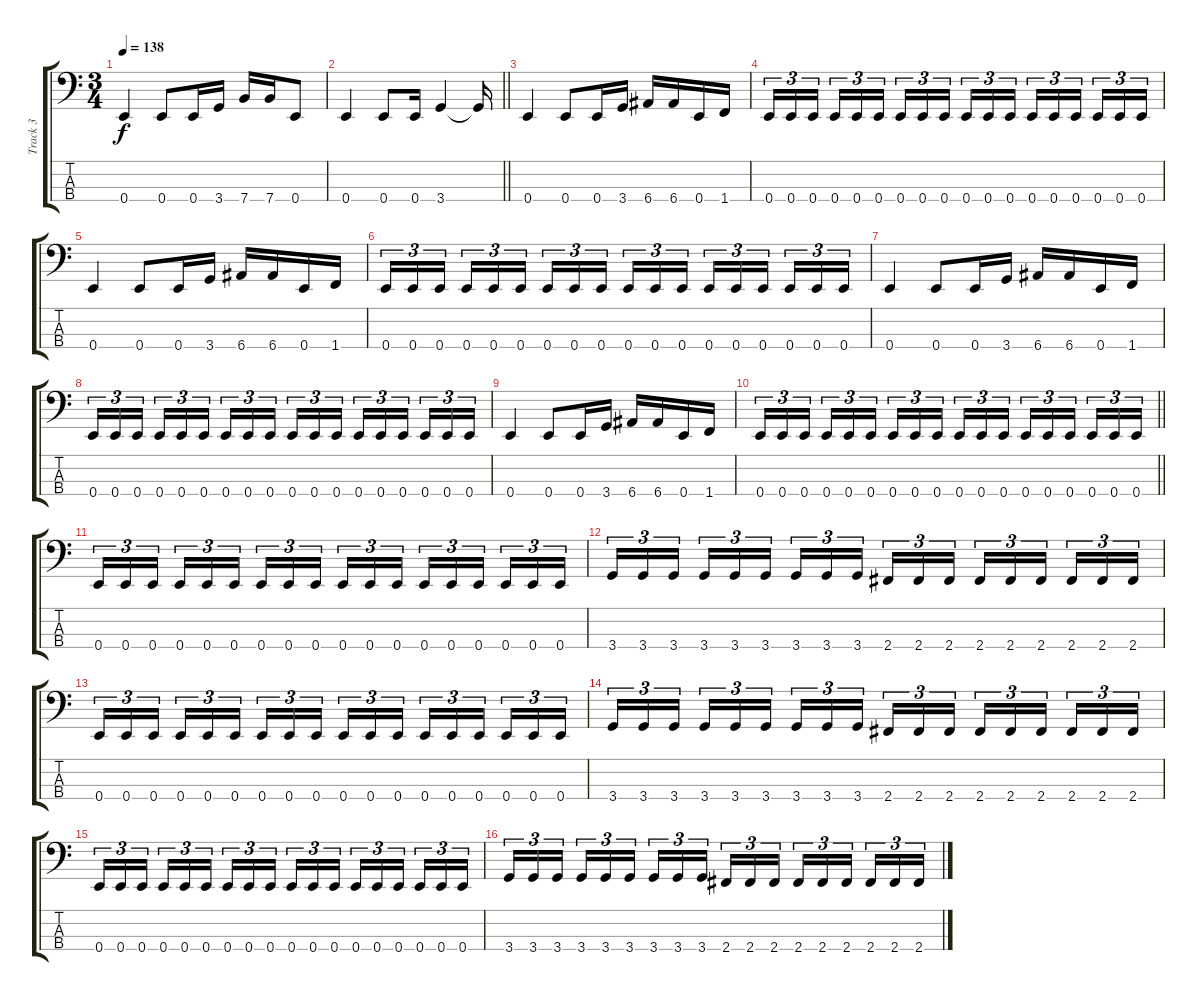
\track ("Track 3" "Track 3") {instrument electricbasspick}
\staff {score tabs}
\tuning (G2 D2 A1 E1) {hide}
\ts (3 4)
\section ("" "")
\tempo 138
\clef f4
\ks c
0.4.4{dy f} 0.4.8 0.4.16 3.4.16 7.4.16 7.4.16 0.4.8 |
\barLineRight lightlight
0.4.4 0.4.8 0.4.16 3.4.4 3.4{t}.16 |
\section ("" "")
0.4.4 0.4.8 0.4.16 3.4.16 6.4.16 6.4.16 0.4.16 1.4.16 |
0.4.16{tu (3 2)} 0.4.16{tu (3 2)} 0.4.16{tu (3 2)} 0.4.16{tu (3 2)} 0.4.16{tu (3 2)} 0.4.16{tu (3 2)} 0.4.16{tu (3 2)} 0.4.16{tu (3 2)} 0.4.16{tu (3 2)} 0.4.16{tu (3 2)} 0.4.16{tu (3 2)} 0.4.16{tu (3 2)} 0.4.16{tu (3 2)} 0.4.16{tu (3 2)} 0.4.16{tu (3 2)} 0.4.16{tu (3 2)} 0.4.16{tu (3 2)} 0.4.16{tu (3 2)} |
0.4.4 0.4.8 0.4.16 3.4.16 6.4.16 6.4.16 0.4.16 1.4.16 |
0.4.16{tu (3 2)} 0.4.16{tu (3 2)} 0.4.16{tu (3 2)} 0.4.16{tu (3 2)} 0.4.16{tu (3 2)} 0.4.16{tu (3 2)} 0.4.16{tu (3 2)} 0.4.16{tu (3 2)} 0.4.16{tu (3 2)} 0.4.16{tu (3 2)} 0.4.16{tu (3 2)} 0.4.16{tu (3 2)} 0.4.16{tu (3 2)} 0.4.16{tu (3 2)} 0.4.16{tu (3 2)} 0.4.16{tu (3 2)} 0.4.16{tu (3 2)} 0.4.16{tu (3 2)} |
0.4.4 0.4.8 0.4.16 3.4.16 6.4.16 6.4.16 0.4.16 1.4.16 |
0.4.16{tu (3 2)} 0.4.16{tu (3 2)} 0.4.16{tu (3 2)} 0.4.16{tu (3 2)} 0.4.16{tu (3 2)} 0.4.16{tu (3 2)} 0.4.16{tu (3 2)} 0.4.16{tu (3 2)} 0.4.16{tu (3 2)} 0.4.16{tu (3 2)} 0.4.16{tu (3 2)} 0.4.16{tu (3 2)} 0.4.16{tu (3 2)} 0.4.16{tu (3 2)} 0.4.16{tu (3 2)} 0.4.16{tu (3 2)} 0.4.16{tu (3 2)} 0.4.16{tu (3 2)} |
0.4.4 0.4.8 0.4.16 3.4.16 6.4.16 6.4.16 0.4.16 1.4.16 |
\barLineRight lightlight
0.4.16{tu (3 2)} 0.4.16{tu (3 2)} 0.4.16{tu (3 2)} 0.4.16{tu (3 2)} 0.4.16{tu (3 2)} 0.4.16{tu (3 2)} 0.4.16{tu (3 2)} 0.4.16{tu (3 2)} 0.4.16{tu (3 2)} 0.4.16{tu (3 2)} 0.4.16{tu (3 2)} 0.4.16{tu (3 2)} 0.4.16{tu (3 2)} 0.4.16{tu (3 2)} 0.4.16{tu (3 2)} 0.4.16{tu (3 2)} 0.4.16{tu (3 2)} 0.4.16{tu (3 2)} |
\section ("" "")
0.4.16{tu (3 2)} 0.4.16{tu (3 2)} 0.4.16{tu (3 2)} 0.4.16{tu (3 2)} 0.4.16{tu (3 2)} 0.4.16{tu (3 2)} 0.4.16{tu (3 2)} 0.4.16{tu (3 2)} 0.4.16{tu (3 2)} 0.4.16{tu (3 2)} 0.4.16{tu (3 2)} 0.4.16{tu (3 2)} 0.4.16{tu (3 2)} 0.4.16{tu (3 2)} 0.4.16{tu (3 2)} 0.4.16{tu (3 2)} 0.4.16{tu (3 2)} 0.4.16{tu (3 2)} |
3.4.16{tu (3 2)} 3.4.16{tu (3 2)} 3.4.16{tu (3 2)} 3.4.16{tu (3 2)} 3.4.16{tu (3 2)} 3.4.16{tu (3 2)} 3.4.16{tu (3 2)} 3.4.16{tu (3 2)} 3.4.16{tu (3 2)} 2.4.16{tu (3 2)} 2.4.16{tu (3 2)} 2.4.16{tu (3 2)} 2.4.16{tu (3 2)} 2.4.16{tu (3 2)} 2.4.16{tu (3 2)} 2.4.16{tu (3 2)} 2.4.16{tu (3 2)} 2.4.16{tu (3 2)} |
0.4.16{tu (3 2)} 0.4.16{tu (3 2)} 0.4.16{tu (3 2)} 0.4.16{tu (3 2)} 0.4.16{tu (3 2)} 0.4.16{tu (3 2)} 0.4.16{tu (3 2)} 0.4.16{tu (3 2)} 0.4.16{tu (3 2)} 0.4.16{tu (3 2)} 0.4.16{tu (3 2)} 0.4.16{tu (3 2)} 0.4.16{tu (3 2)} 0.4.16{tu (3 2)} 0.4.16{tu (3 2)} 0.4.16{tu (3 2)} 0.4.16{tu (3 2)} 0.4.16{tu (3 2)} |
3.4.16{tu (3 2)} 3.4.16{tu (3 2)} 3.4.16{tu (3 2)} 3.4.16{tu (3 2)} 3.4.16{tu (3 2)} 3.4.16{tu (3 2)} 3.4.16{tu (3 2)} 3.4.16{tu (3 2)} 3.4.16{tu (3 2)} 2.4.16{tu (3 2)} 2.4.16{tu (3 2)} 2.4.16{tu (3 2)} 2.4.16{tu (3 2)} 2.4.16{tu (3 2)} 2.4.16{tu (3 2)} 2.4.16{tu (3 2)} 2.4.16{tu (3 2)} 2.4.16{tu (3 2)} |
0.4.16{tu (3 2)} 0.4.16{tu (3 2)} 0.4.16{tu (3 2)} 0.4.16{tu (3 2)} 0.4.16{tu (3 2)} 0.4.16{tu (3 2)} 0.4.16{tu (3 2)} 0.4.16{tu (3 2)} 0.4.16{tu (3 2)} 0.4.16{tu (3 2)} 0.4.16{tu (3 2)} 0.4.16{tu (3 2)} 0.4.16{tu (3 2)} 0.4.16{tu (3 2)} 0.4.16{tu (3 2)} 0.4.16{tu (3 2)} 0.4.16{tu (3 2)} 0.4.16{tu (3 2)} |
3.4.16{tu (3 2)} 3.4.16{tu (3 2)} 3.4.16{tu (3 2)} 3.4.16{tu (3 2)} 3.4.16{tu (3 2)} 3.4.16{tu (3 2)} 3.4.16{tu (3 2)} 3.4.16{tu (3 2)} 3.4.16{tu (3 2)} 2.4.16{tu (3 2)} 2.4.16{tu (3 2)} 2.4.16{tu (3 2)} 2.4.16{tu (3 2)} 2.4.16{tu (3 2)} 2.4.16{tu (3 2)} 2.4.16{tu (3 2)} 2.4.16{tu (3 2)} 2.4.16{tu (3 2)}
